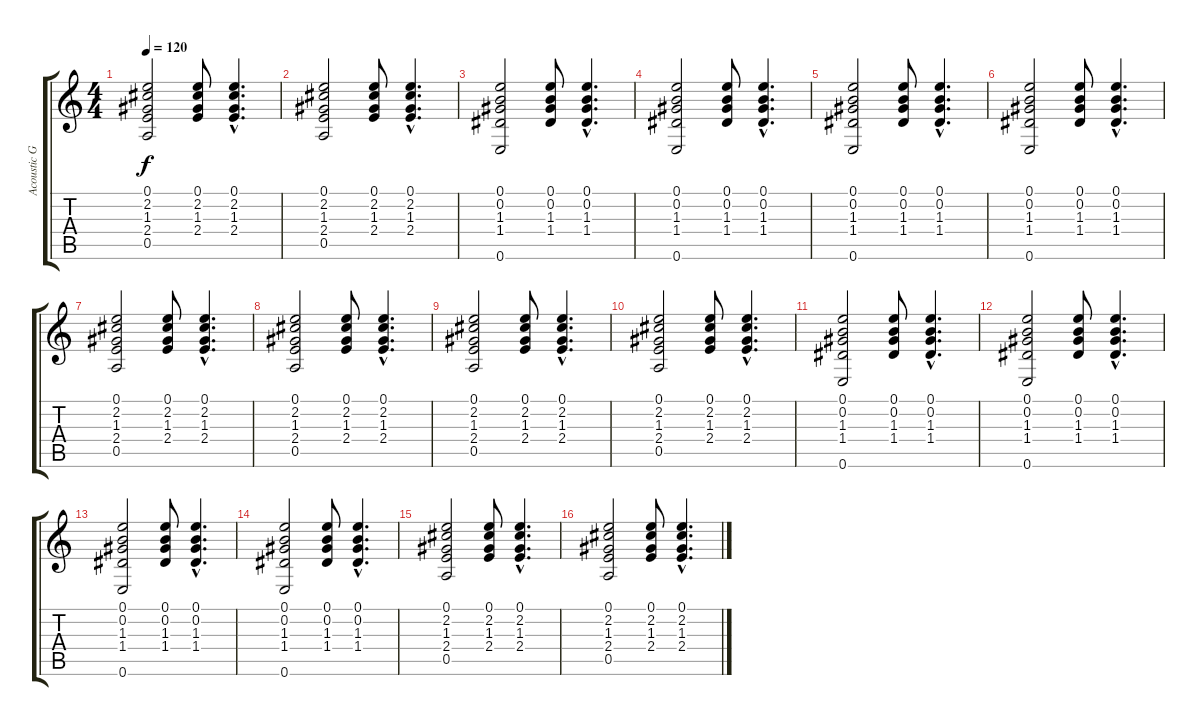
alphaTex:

\track ("Acoustic Guitar" "Acoustic G") {instrument acousticguitarnylon}
\staff {score tabs}
\tuning (E4 B3 G3 D3 A2 E2) {hide}
\ts (4 4)
\tempo 120
\clef g2
\ks c
(0.1 2.2 1.3 2.4 0.5).2{dy f} (0.1 2.2 1.3 2.4).8 (0.1{hac} 2.2{hac} 1.3{hac} 2.4{hac}).4{d} |
(0.1 2.2 1.3 2.4 0.5).2 (0.1 2.2 1.3 2.4).8 (0.1{hac} 2.2{hac} 1.3{hac} 2.4{hac}).4{d} |
(0.1 0.2 1.3 1.4 0.6).2 (0.1 0.2 1.3 1.4).8 (0.1{hac} 0.2{hac} 1.3{hac} 1.4{hac}).4{d} |
(0.1 0.2 1.3 1.4 0.6).2 (0.1 0.2 1.3 1.4).8 (0.1{hac} 0.2{hac} 1.3{hac} 1.4{hac}).4{d} |
(0.1 0.2 1.3 1.4 0.6).2 (0.1 0.2 1.3 1.4).8 (0.1{hac} 0.2{hac} 1.3{hac} 1.4{hac}).4{d} |
(0.1 0.2 1.3 1.4 0.6).2 (0.1 0.2 1.3 1.4).8 (0.1{hac} 0.2{hac} 1.3{hac} 1.4{hac}).4{d} |
(0.1 2.2 1.3 2.4 0.5).2 (0.1 2.2 1.3 2.4).8 (0.1{hac} 2.2{hac} 1.3{hac} 2.4{hac}).4{d} |
(0.1 2.2 1.3 2.4 0.5).2 (0.1 2.2 1.3 2.4).8 (0.1{hac} 2.2{hac} 1.3{hac} 2.4{hac}).4{d} |
(0.1 2.2 1.3 2.4 0.5).2 (0.1 2.2 1.3 2.4).8 (0.1{hac} 2.2{hac} 1.3{hac} 2.4{hac}).4{d} |
(0.1 2.2 1.3 2.4 0.5).2 (0.1 2.2 1.3 2.4).8 (0.1{hac} 2.2{hac} 1.3{hac} 2.4{hac}).4{d} |
(0.1 0.2 1.3 1.4 0.6).2 (0.1 0.2 1.3 1.4).8 (0.1{hac} 0.2{hac} 1.3{hac} 1.4{hac}).4{d} |
(0.1 0.2 1.3 1.4 0.6).2 (0.1 0.2 1.3 1.4).8 (0.1{hac} 0.2{hac} 1.3{hac} 1.4{hac}).4{d} |
(0.1 0.2 1.3 1.4 0.6).2 (0.1 0.2 1.3 1.4).8 (0.1{hac} 0.2{hac} 1.3{hac} 1.4{hac}).4{d} |
(0.1 0.2 1.3 1.4 0.6).2 (0.1 0.2 1.3 1.4).8 (0.1{hac} 0.2{hac} 1.3{hac} 1.4{hac}).4{d} |
(0.1 2.2 1.3 2.4 0.5).2 (0.1 2.2 1.3 2.4).8 (0.1{hac} 2.2{hac} 1.3{hac} 2.4{hac}).4{d} |
(0.1 2.2 1.3 2.4 0.5).2 (0.1 2.2 1.3 2.4).8 (0.1{hac} 2.2{hac} 1.3{hac} 2.4{hac}).4{d}
